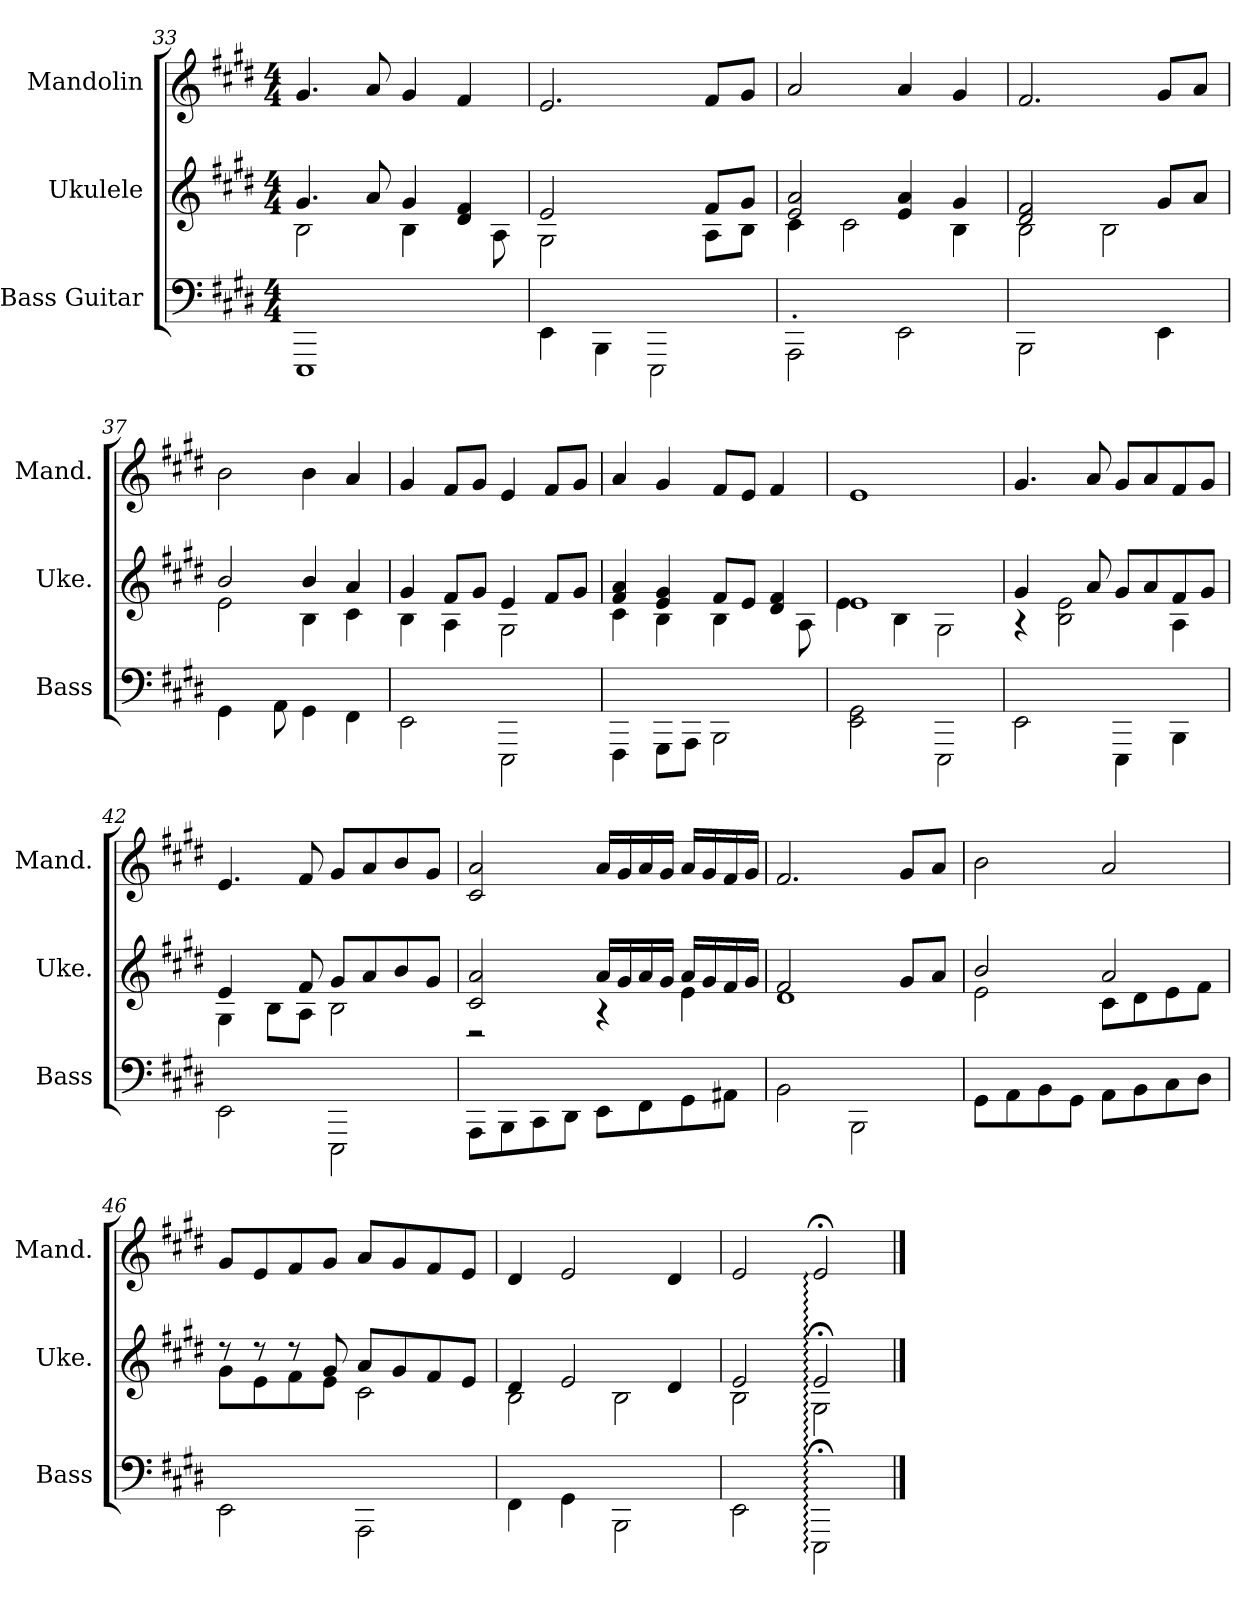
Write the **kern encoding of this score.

**kern	**kern	**kern
*part3	*part2	*part1
*staff3	*staff2	*staff1
*I"Bass Guitar	*I"Ukulele	*I"Mandolin
*I'Bass	*I'Uke.	*I'Mand.
!!LO:PB:g=z
*	*	*clefG2
*k[f#c#g#d#]	*k[f#c#g#d#]	*k[f#c#g#d#]
*E:	*E:	*E:
*M4/4	*M4/4	*M4/4
=33	=33	=33
!	!LO:N:vis=4	!
*	*^	*^
1EEE	4.g#/	2B\	4.g#/	2..ryy
.	8a/	.	8a/	.
!	!	!LO:N:vis=4	!	!
.	4g#/	4.B\	4g#/	.
.	4d#/ 4f#/	.	4f#/	.
.	.	8A\	.	8ryy
=34	=34	=34	=34	=34
!	!LO:N:vis=2	!LO:N:vis=2	!	!
*	*	*	*v	*v
4EE\	2.e/	2.G#\	2.e/
4BBB\	.	.	.
2EEE\	.	.	.
.	8f#/L	8A\L	8f#/L
.	8g#/J	8B\J	8g#/J
=35	=35	=35	=35
2AAA'\	2e/ 2a/	4c#\	2a/
.	.	2c#\	.
2EE\	4e/ 4a/	.	4a/
.	4g#/	4B\	4g#/
=36	=36	=36	=36
!LO:N:vis=2	!LO:N:vis=2	!	!
2.BBB\	2.d#/ 2.f#/	2B\	2.f#/
.	.	2B\	.
4EE\	8g#/L	.	8g#/L
.	8a/J	.	8a/J
=37	=37	=37	=37
!LO:N:vis=4	!	!	!
4.GG#\	2b/	2e\	2b\
8AA\	.	.	.
4GG#\	4b/	4B\	4b\
4FF#\	4a/	4c#\	4a/
!!LO:LB:g=z
=38	=38	=38	=38
2EE\	4g#/	4B\	4g#/
.	8f#/L	4A\	8f#/L
.	8g#/J	.	8g#/J
2EEE\	4e/	2G#\	4e/
.	8f#/L	.	8f#/L
.	8g#/J	.	8g#/J
=39	=39	=39	=39
4FFF#\	4f#/ 4a/	4c#\	4a/
8GGG#\L	4e/ 4g#/	4B\	4g#/
8AAA\J	.	.	.
!	!	!LO:N:vis=4	!
2BBB\	8f#/L	4.B\	8f#/L
.	8e/J	.	8e/J
.	4d#/ 4f#/	.	4f#/
.	.	8A\	.
=40	=40	=40	=40
2EE\ 2GG#\	1e	4e\	1e
.	.	4B\	.
2EEE\	.	2G#\	.
=41	=41	=41	=41
!	!LO:N:vis=4	!	!
2EE\	4.g#/	4r	4.g#/
.	.	2B\ 2e\	.
.	8a/	.	8a/
4EEE\	8g#/L	.	8g#/L
.	8a/	.	8a/
4BBB\	8f#/	4A\	8f#/
.	8g#/J	.	8g#/J
=42	=42	=42	=42
!	!LO:N:vis=4	!	!
2EE\	4.e/	4G#\	4.e/
.	.	8B\L	.
.	8f#/	8A\J	8f#/
2EEE\	8g#/L	2B\	8g#/L
.	8a/	.	8a/
.	8b/	.	8b/
.	8g#/J	.	8g#/J
!!LO:LB:g=z
=43	=43	=43	=43
8AAA\L	2c#/ 2a/	2r	2c#/ 2a/
8BBB\	.	.	.
8CC#\	.	.	.
8DD#\J	.	.	.
8EE\L	16a/LL	4r	16a/LL
.	16g#/	.	16g#/
8FF#\	16a/	.	16a/
.	16g#/JJ	.	16g#/JJ
8GG#\	16a/LL	4e\	16a/LL
.	16g#/	.	16g#/
8AA#\J	16f#/	.	16f#/
.	16g#/JJ	.	16g#/JJ
=44	=44	=44	=44
!	!LO:N:vis=2	!	!
2BB\	2.f#/	1d#	2.f#/
2BBB\	.	.	.
.	8g#/L	.	8g#/L
.	8a/J	.	8a/J
=45	=45	=45	=45
8GG#\L	2b/	2e\	2b\
8AA\	.	.	.
8BB\	.	.	.
8GG#\J	.	.	.
8AA\L	2a/	8c#\L	2a/
8BB\	.	8d#\	.
8C#\	.	8e\	.
8D#\J	.	8f#\J	.
!!LO:LB:g=z
=46	=46	=46	=46
2EE\	8r	8g#\L	8g#/L
.	8r	8e\	8e/
.	8r	8f#\	8f#/
.	8g#/	8e\J	8g#/J
2AAA\	8a/L	2c#\	8a/L
.	8g#/	.	8g#/
.	8f#/	.	8f#/
.	8e/J	.	8e/J
=47	=47	=47	=47
4FF#\	4d#/	2B\	4d#/
4GG#\	2e/	.	2e/
2BBB\	.	2B\	.
.	4d#/	.	4d#/
=48	=48	=48	=48
2EE\	2e/	2B\	2e/
2EEE::;<\	2e::;</	2G#::\	2e::;</
*	*v	*v	*
==	==	==
*-	*-	*-
